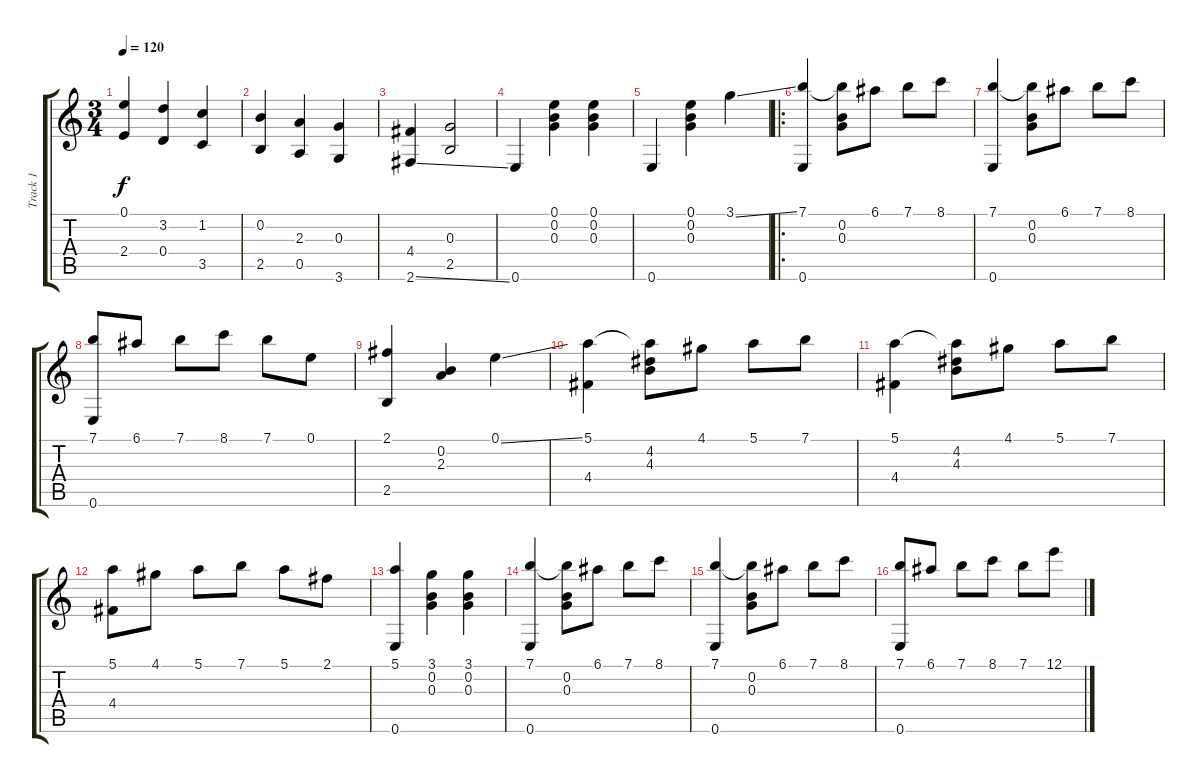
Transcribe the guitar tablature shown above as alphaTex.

\track ("Track 1" "Track 1") {instrument acousticguitarnylon}
\staff {score tabs}
\tuning (E4 B3 G3 D3 A2 E2) {hide}
\ts (3 4)
\tempo 120
\clef g2
\ks c
(0.1 2.4).4{dy f instrument acousticguitarnylon} (3.2 0.4).4 (1.2 3.5).4 |
(0.2 2.5).4 (2.3 0.5).4 (0.3 3.6).4 |
(4.4 2.6{ss}).4 (0.3 2.5).2 |
0.6.4 (0.1 0.2 0.3).4 (0.1 0.2 0.3).4 |
0.6.4 (0.1 0.2 0.3).4 3.1{ss}.4 |
\ro
(7.1 0.6).4 (7.1{t} 0.2 0.3).8 6.1.8 7.1.8 8.1.8 |
(7.1 0.6).4 (7.1{t} 0.2 0.3).8 6.1.8 7.1.8 8.1.8 |
(7.1 0.6).8 6.1.8 7.1.8 8.1.8 7.1.8 0.1.8 |
(2.1 2.5).4 (0.2 2.3).4 0.1{ss}.4 |
(5.1 4.4).4 (5.1{t} 4.2 4.3).8 4.1.8 5.1.8 7.1.8 |
(5.1 4.4).4 (5.1{t} 4.2 4.3).8 4.1.8 5.1.8 7.1.8 |
(5.1 4.4).8 4.1.8 5.1.8 7.1.8 5.1.8 2.1.8 |
(5.1 0.6).4 (3.1 0.2 0.3).4 (3.1 0.2 0.3).4 |
(7.1 0.6).4 (7.1{t} 0.2 0.3).8 6.1.8 7.1.8 8.1.8 |
(7.1 0.6).4 (7.1{t} 0.2 0.3).8 6.1.8 7.1.8 8.1.8 |
(7.1 0.6).8 6.1.8 7.1.8 8.1.8 7.1.8 12.1.8
